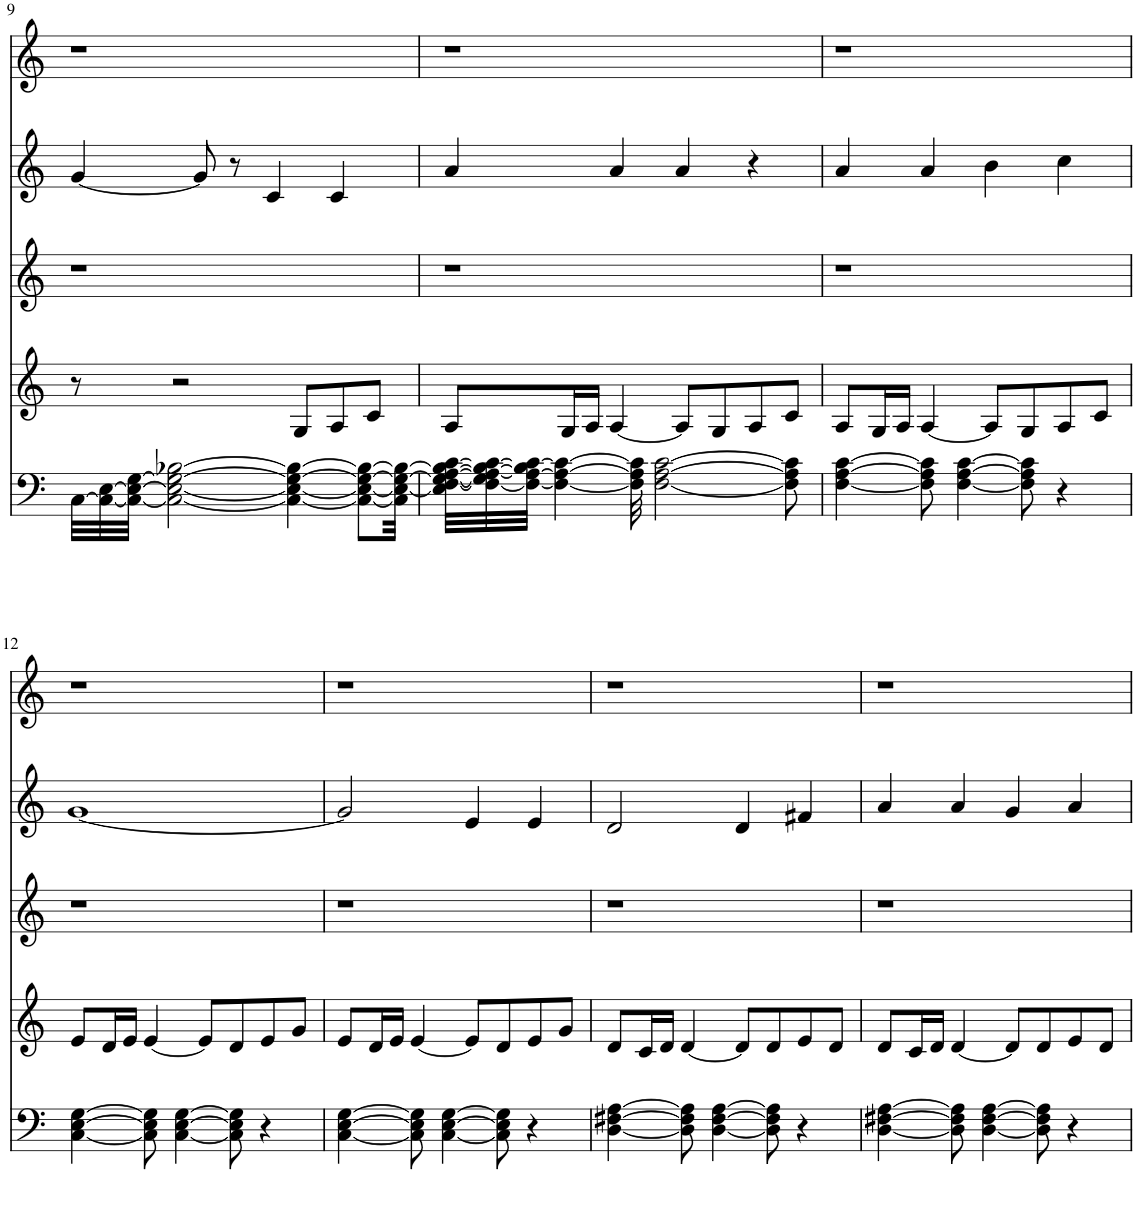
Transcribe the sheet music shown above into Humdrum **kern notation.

**kern	**kern	**kern	**kern	**kern
*part5	*part4	*part3	*part2	*part1
*staff5	*staff4	*staff3	*staff2	*staff1
*I"Guitar II	*I"Guitar I	*I"Clarinet	*I"Viola	*I"Oboe
*	*	*I'Cl	*I'Vla	*I'Ob
!!LO:PB:g=z
*clefF4	*clefG2	*clefG2	*clefG2	*clefG2
*	*	*Trd1c2	*	*
*k[]	*k[]	*k[]	*k[]	*k[]
*M4/4	*M4/4	*M4/4	*M4/4	*M4/4
=9	=9	=9	=9	=9
[32C\LLL	8r	1r	[4g/	1r
32C\_ [32E\	.	.	.	.
32C\_ 32E\_ [32G\JJJ	.	.	.	.
2C\_ 2E\_ 2G\_ [2B-X\	.	.	.	.
.	2r	.	.	.
.	.	.	8g/]	.
.	.	.	8r	.
.	.	.	4c/	.
4C\_ 4E\_ 4G\_ 4B-\_	.	.	.	.
.	8G/L	.	.	.
.	8A/	.	4c/	.
8C\_ 8E\_ 8G\_ 8B-\_L	.	.	.	.
.	8c/J	.	.	.
32C\] 32E\_ 32G\_ 32B-\_Jkk	.	.	.	.
=10	=10	=10	=10	=10
32E\] [32F\ 32G\_ [32A\ 32B-\_ [32c\LLL	8A/L	1r	4a/	1r
32F\_ 32G\] 32A\_ 32B-\_ 32c\_	.	.	.	.
32F\_ 32A\_ 32B-\] 32c\_JJJ	.	.	.	.
4F\_ 4A\_ 4c\_	.	.	.	.
.	16G/L	.	.	.
.	16A/JJ	.	.	.
.	[4A/	.	4a/	.
32F\] 32A\] 32c\]	.	.	.	.
[2F\ [2A\ [2c\	.	.	.	.
.	8A/L]	.	4a/	.
.	8G/	.	.	.
.	8A/	.	4r	.
8F\] 8A\] 8c\]	8c/J	.	.	.
=11	=11	=11	=11	=11
[4F\ [4A\ [4c\	8A/L	1r	4a/	1r
.	16G/L	.	.	.
.	16A/JJ	.	.	.
8F\] 8A\] 8c\]	[4A/	.	4a/	.
[4F\ [4A\ [4c\	.	.	.	.
.	8A/L]	.	4b\	.
8F\] 8A\] 8c\]	8G/	.	.	.
4r	8A/	.	4cc\	.
.	8c/J	.	.	.
!!LO:LB:g=z
=12	=12	=12	=12	=12
[4C\ [4E\ [4G\	8e/L	1r	[1g	1r
.	16d/L	.	.	.
.	16e/JJ	.	.	.
8C\] 8E\] 8G\]	[4e/	.	.	.
[4C\ [4E\ [4G\	.	.	.	.
.	8e/L]	.	.	.
8C\] 8E\] 8G\]	8d/	.	.	.
4r	8e/	.	.	.
.	8g/J	.	.	.
=13	=13	=13	=13	=13
[4C\ [4E\ [4G\	8e/L	1r	2g/]	1r
.	16d/L	.	.	.
.	16e/JJ	.	.	.
8C\] 8E\] 8G\]	[4e/	.	.	.
[4C\ [4E\ [4G\	.	.	.	.
.	8e/L]	.	4e/	.
8C\] 8E\] 8G\]	8d/	.	.	.
4r	8e/	.	4e/	.
.	8g/J	.	.	.
=14	=14	=14	=14	=14
[4D\ [4F#X\ [4A\	8d/L	1r	2d/	1r
.	16c/L	.	.	.
.	16d/JJ	.	.	.
8D\] 8F#\] 8A\]	[4d/	.	.	.
[4D\ [4F#\ [4A\	.	.	.	.
.	8d/L]	.	4d/	.
8D\] 8F#\] 8A\]	8d/	.	.	.
4r	8e/	.	4f#X/	.
.	8d/J	.	.	.
=15	=15	=15	=15	=15
[4D\ [4F#X\ [4A\	8d/L	1r	4a/	1r
.	16c/L	.	.	.
.	16d/JJ	.	.	.
8D\] 8F#\] 8A\]	[4d/	.	4a/	.
[4D\ [4F#\ [4A\	.	.	.	.
.	8d/L]	.	4g/	.
8D\] 8F#\] 8A\]	8d/	.	.	.
4r	8e/	.	4a/	.
.	8d/J	.	.	.
=	=	=	=	=
*-	*-	*-	*-	*-
